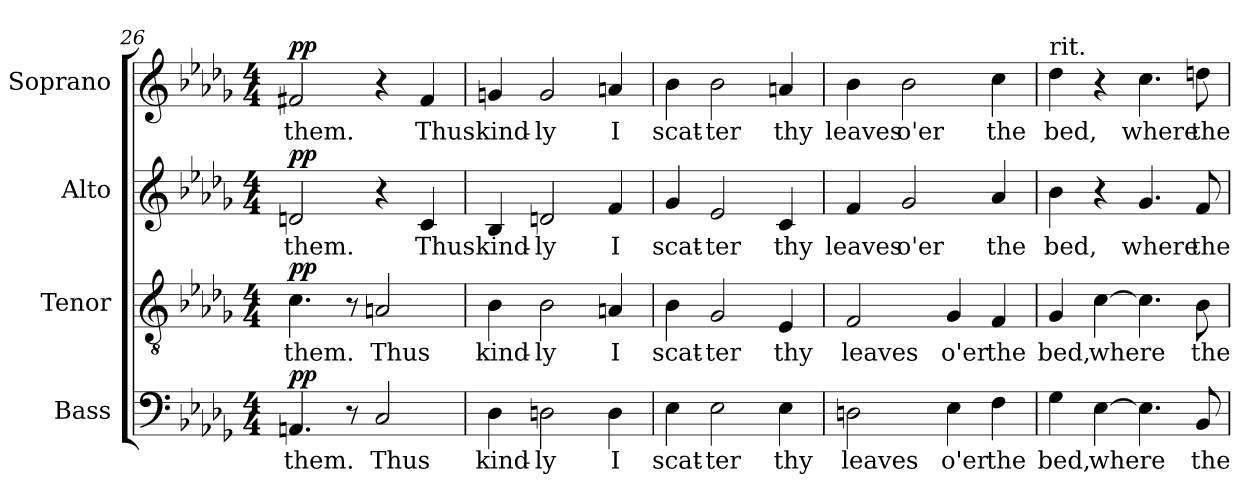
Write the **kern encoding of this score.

**kern	**text	**dynam	**kern	**text	**dynam	**kern	**text	**dynam	**kern	**text	**dynam
*part4	*part4	*part4	*part3	*part3	*part3	*part2	*part2	*part2	*part1	*part1	*part1
*staff4	*staff4	*staff4	*staff3	*staff3	*staff3	*staff2	*staff2	*staff2	*staff1	*staff1	*staff1
*I"Bass	*	*	*I"Tenor	*	*	*I"Alto	*	*	*I"Soprano	*	*
*I'B.	*	*	*I'T.	*	*	*I'A.	*	*	*I'S.	*	*
*clefF4	*	*	*clefGv2	*	*	*clefG2	*	*	*clefG2	*	*
*	*	*	*ITrd7c12	*	*	*	*	*	*	*	*
*k[b-e-a-d-g-]	*	*	*k[b-e-a-d-g-]	*	*	*k[b-e-a-d-g-]	*	*	*k[b-e-a-d-g-]	*	*
*D-:	*	*	*D-:	*	*	*D-:	*	*	*D-:	*	*
*M4/4	*	*	*M4/4	*	*	*M4/4	*	*	*M4/4	*	*
=26	=26	=26	=26	=26	=26	=26	=26	=26	=26	=26	=26
!	!LO:LY:b:color=#000000	!	!	!	!	!	!	!	!	!	!
!	!	!	!	!LO:LY:b:color=#000000	!	!	!	!	!	!	!
!	!	!	!	!	!	!	!LO:LY:b:color=#000000	!	!	!	!
!	!	!	!	!	!	!	!	!	!	!LO:LY:b:color=#000000	!
4.AAni/	them.	pp	4.Ci\	them.	pp	2dni/	them.	pp	2f#Xi/	them.	pp
8r	.	.	8r	.	.	.	.	.	.	.	.
!	!LO:LY:b:color=#000000	!	!	!	!	!	!	!	!	!	!
!	!	!	!	!LO:LY:b:color=#000000	!	!	!	!	!	!	!
2Ci/	Thus	.	2AAni/	Thus	.	4r	.	.	4r	.	.
!	!	!	!	!	!	!	!LO:LY:b:color=#000000	!	!	!	!
!	!	!	!	!	!	!	!	!	!	!LO:LY:b:color=#000000	!
.	.	.	.	.	.	4ci/	Thus	.	4f#i/	Thus	.
=27	=27	=27	=27	=27	=27	=27	=27	=27	=27	=27	=27
!	!LO:LY:b:color=#000000	!	!	!	!	!	!	!	!	!	!
!	!	!	!	!LO:LY:b:color=#000000	!	!	!	!	!	!	!
!	!	!	!	!	!	!	!LO:LY:b:color=#000000	!	!	!	!
!	!	!	!	!	!	!	!	!	!	!LO:LY:b:color=#000000	!
4D-i\	kind-	.	4BB-i\	kind-	.	4B-i/	kind-	.	4gni/	kind-	.
!	!LO:LY:b:color=#000000	!	!	!	!	!	!	!	!	!	!
!	!	!	!	!LO:LY:b:color=#000000	!	!	!	!	!	!	!
!	!	!	!	!	!	!	!LO:LY:b:color=#000000	!	!	!	!
!	!	!	!	!	!	!	!	!	!	!LO:LY:b:color=#000000	!
2Dni\	-ly	.	2BB-i\	-ly	.	2dni/	-ly	.	2gi/	-ly	.
!	!LO:LY:b:color=#000000	!	!	!	!	!	!	!	!	!	!
!	!	!	!	!LO:LY:b:color=#000000	!	!	!	!	!	!	!
!	!	!	!	!	!	!	!LO:LY:b:color=#000000	!	!	!	!
!	!	!	!	!	!	!	!	!	!	!LO:LY:b:color=#000000	!
4Di\	I	.	4AAni/	I	.	4fi/	I	.	4ani/	I	.
!!LO:PB:g=z
=28	=28	=28	=28	=28	=28	=28	=28	=28	=28	=28	=28
!	!LO:LY:b:color=#000000	!	!	!	!	!	!	!	!	!	!
!	!	!	!	!LO:LY:b:color=#000000	!	!	!	!	!	!	!
!	!	!	!	!	!	!	!LO:LY:b:color=#000000	!	!	!	!
!	!	!	!	!	!	!	!	!	!	!LO:LY:b:color=#000000	!
4E-i\	scat-	.	4BB-i\	scat-	.	4g-i/	scat-	.	4b-i\	scat-	.
!	!LO:LY:b:color=#000000	!	!	!	!	!	!	!	!	!	!
!	!	!	!	!LO:LY:b:color=#000000	!	!	!	!	!	!	!
!	!	!	!	!	!	!	!LO:LY:b:color=#000000	!	!	!	!
!	!	!	!	!	!	!	!	!	!	!LO:LY:b:color=#000000	!
2E-i\	-ter	.	2GG-i/	-ter	.	2e-i/	-ter	.	2b-i\	-ter	.
!	!LO:LY:b:color=#000000	!	!	!	!	!	!	!	!	!	!
!	!	!	!	!LO:LY:b:color=#000000	!	!	!	!	!	!	!
!	!	!	!	!	!	!	!LO:LY:b:color=#000000	!	!	!	!
!	!	!	!	!	!	!	!	!	!	!LO:LY:b:color=#000000	!
4E-i\	thy	.	4EE-i/	thy	.	4ci/	thy	.	4ani/	thy	.
=29	=29	=29	=29	=29	=29	=29	=29	=29	=29	=29	=29
!	!LO:LY:b:color=#000000	!	!	!	!	!	!	!	!	!	!
!	!	!	!	!LO:LY:b:color=#000000	!	!	!	!	!	!	!
!	!	!	!	!	!	!	!LO:LY:b:color=#000000	!	!	!	!
!	!	!	!	!	!	!	!	!	!	!LO:LY:b:color=#000000	!
2Dni\	leaves	.	2FFi/	leaves	.	4fi/	leaves	.	4b-i\	leaves	.
!	!	!	!	!	!	!	!LO:LY:b:color=#000000	!	!	!	!
!	!	!	!	!	!	!	!	!	!	!LO:LY:b:color=#000000	!
.	.	.	.	.	.	2g-i/	o'er	.	2b-i\	o'er	.
!	!LO:LY:b:color=#000000	!	!	!	!	!	!	!	!	!	!
!	!	!	!	!LO:LY:b:color=#000000	!	!	!	!	!	!	!
4E-i\	o'er	.	4GG-i/	o'er	.	.	.	.	.	.	.
!	!LO:LY:b:color=#000000	!	!	!	!	!	!	!	!	!	!
!	!	!	!	!LO:LY:b:color=#000000	!	!	!	!	!	!	!
!	!	!	!	!	!	!	!LO:LY:b:color=#000000	!	!	!	!
!	!	!	!	!	!	!	!	!	!	!LO:LY:b:color=#000000	!
4Fi\	the	.	4FFi/	the	.	4a-i/	the	.	4cci\	the	.
=30	=30	=30	=30	=30	=30	=30	=30	=30	=30	=30	=30
!	!LO:LY:b:color=#000000	!	!	!	!	!	!	!	!	!	!
!	!	!	!	!LO:LY:b:color=#000000	!	!	!	!	!	!	!
!	!	!	!	!	!	!	!LO:LY:b:color=#000000	!	!	!	!
!	!	!	!	!	!	!	!	!	!LO:TX:t=rit.	!	!
!	!	!	!	!	!	!	!	!	!	!LO:LY:b:color=#000000	!
4G-i\	bed,	.	4GG-i/	bed,	.	4b-i\	bed,	.	4dd-i\	bed,	.
!	!LO:LY:b:color=#000000	!	!	!	!	!	!	!	!	!	!
!	!	!	!	!LO:LY:b:color=#000000	!	!	!	!	!	!	!
[>4E-i\	where	.	[>4Ci\	where	.	4r	.	.	4r	.	.
!	!	!	!	!	!	!	!LO:LY:b:color=#000000	!	!	!	!
!	!	!	!	!	!	!	!	!	!	!LO:LY:b:color=#000000	!
4.E-i\]	.	.	4.Ci\]	.	.	4.g-i/	where	.	4.cci\	where	.
!	!LO:LY:b:color=#000000	!	!	!	!	!	!	!	!	!	!
!	!	!	!	!LO:LY:b:color=#000000	!	!	!	!	!	!	!
!	!	!	!	!	!	!	!LO:LY:b:color=#000000	!	!	!	!
!	!	!	!	!	!	!	!	!	!	!LO:LY:b:color=#000000	!
8BB-i/	the	.	8BB-i\	the	.	8fi/	the	.	8ddni\	the	.
=	=	=	=	=	=	=	=	=	=	=	=
*-	*-	*-	*-	*-	*-	*-	*-	*-	*-	*-	*-
